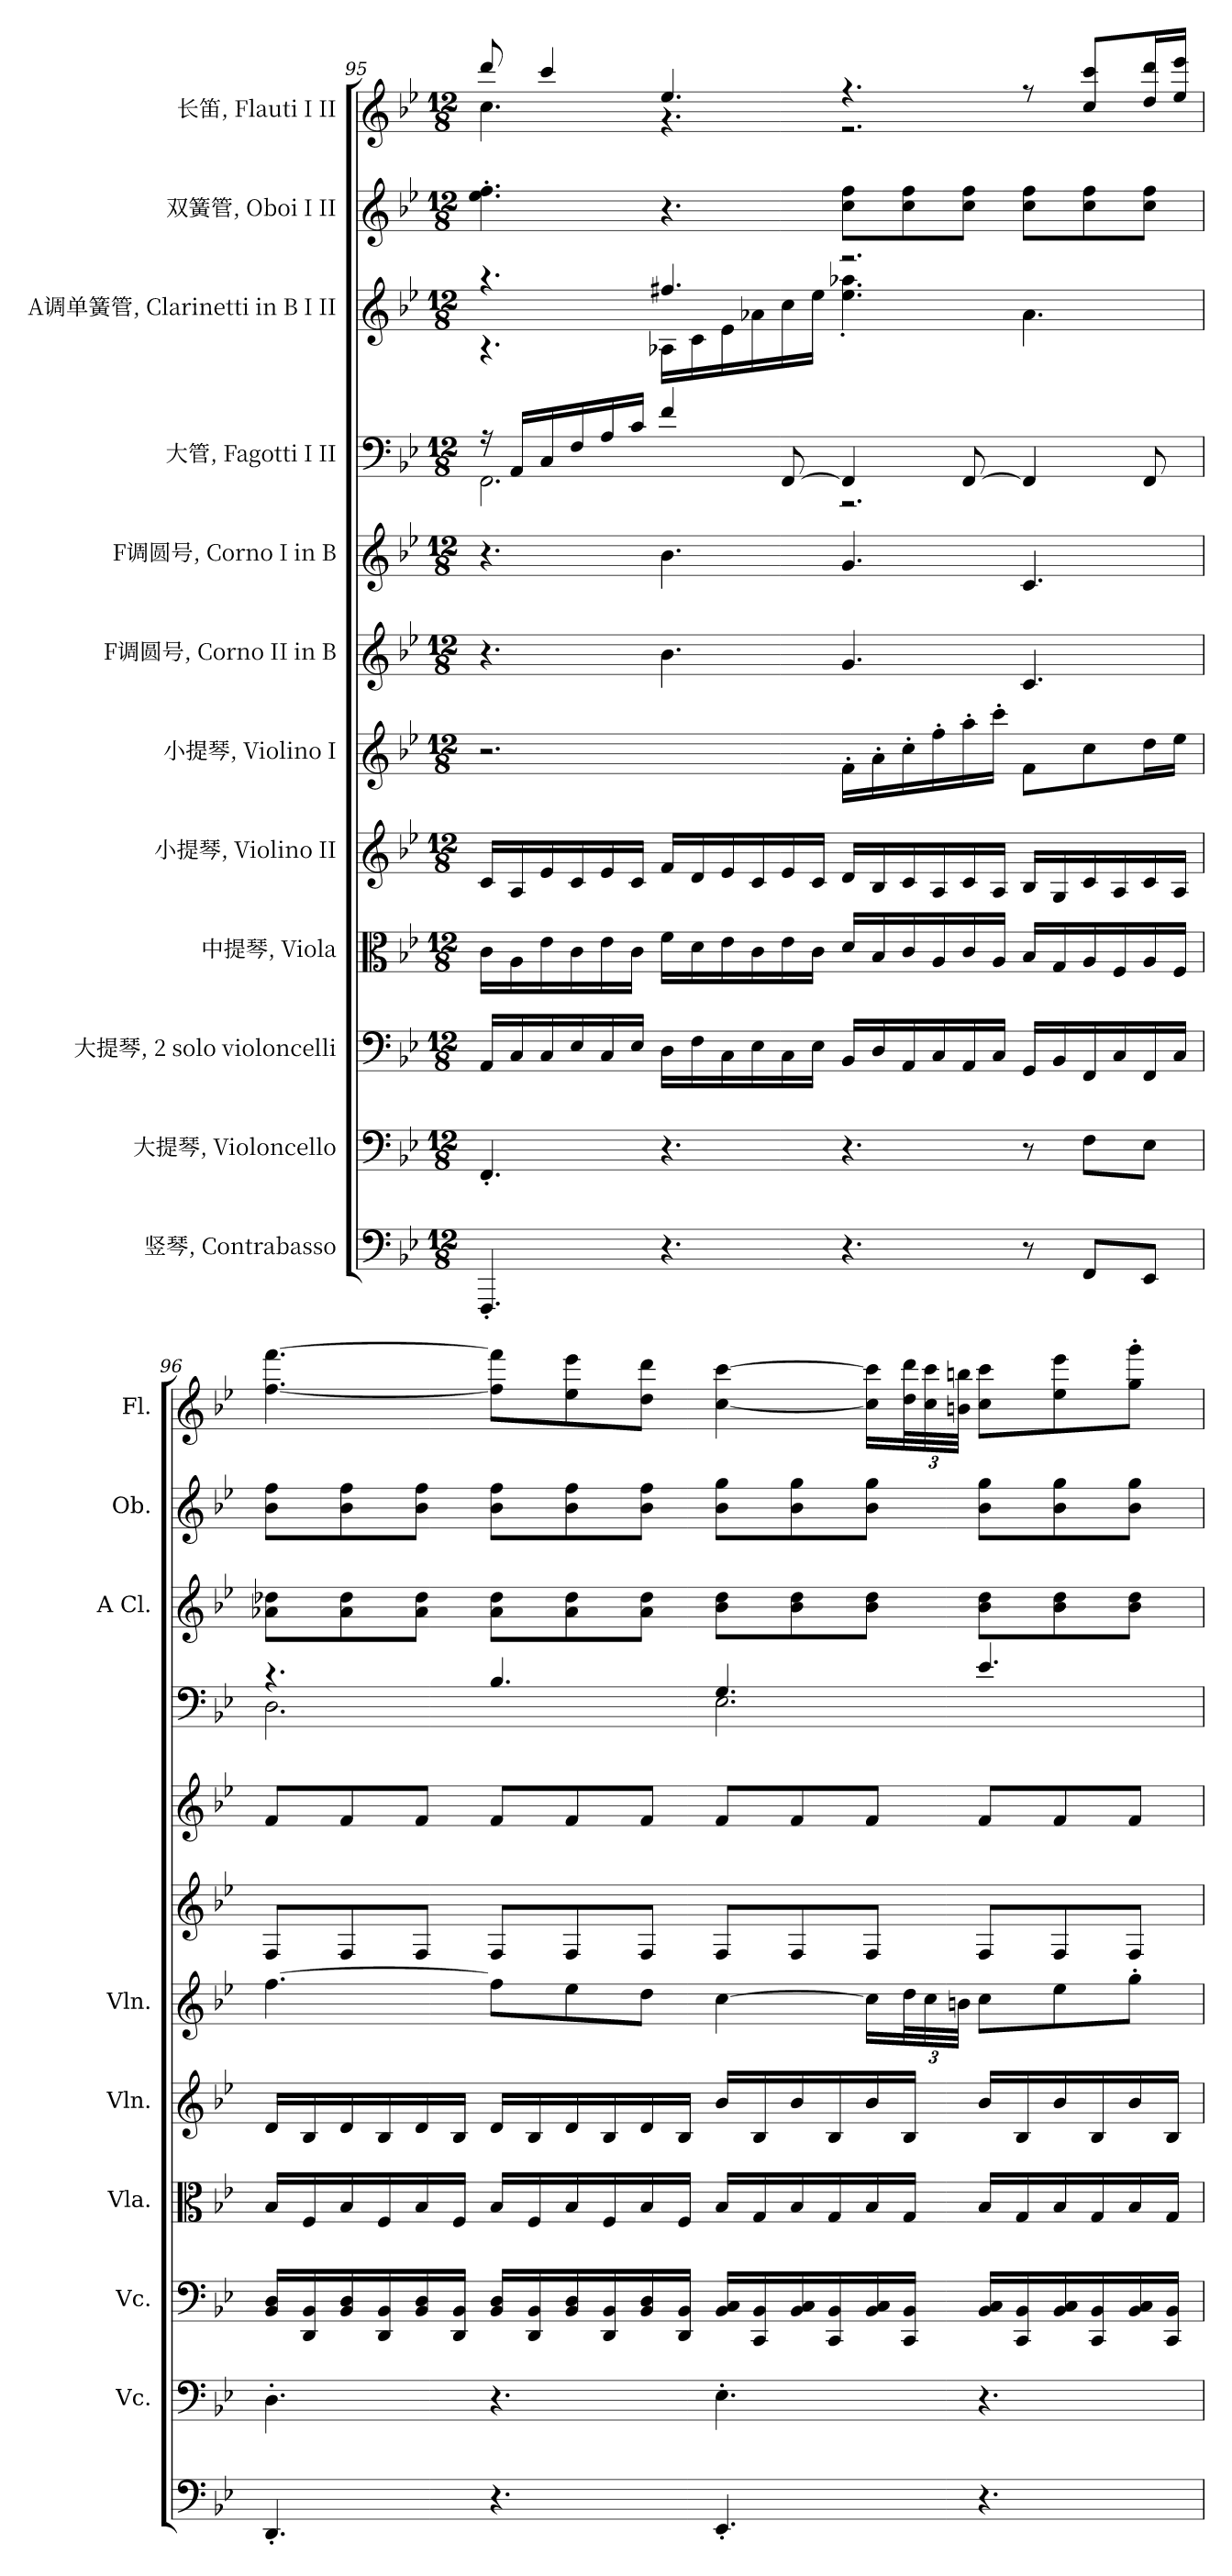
**kern	**kern	**kern	**kern	**kern	**kern	**kern	**kern	**kern	**kern	**kern	**kern
*part12	*part11	*part10	*part9	*part8	*part7	*part6	*part5	*part4	*part3	*part2	*part1
*staff12	*staff11	*staff10	*staff9	*staff8	*staff7	*staff6	*staff5	*staff4	*staff3	*staff2	*staff1
*I"竖琴, Contrabasso	*I"大提琴, Violoncello	*I"大提琴, 2 solo violoncelli	*I"中提琴, Viola	*I"小提琴, Violino II	*I"小提琴, Violino I	*I"F调圆号, Corno II in B	*I"F调圆号, Corno I in B	*I"大管, Fagotti I II	*I"A调单簧管, Clarinetti in B I II	*I"双簧管, Oboi I II	*I"长笛, Flauti I II
*	*I'Vc.	*I'Vc.	*I'Vla.	*I'Vln.	*I'Vln.	*	*	*	*I'A Cl.	*I'Ob.	*I'Fl.
!!LO:PB:g=z
*clefF4	*clefF4	*clefF4	*clefC3	*clefG2	*clefG2	*clefG2	*clefG2	*clefF4	*clefG2	*clefG2	*clefG2
*	*	*	*	*	*	*ITrd4c7	*ITrd4c7	*	*ITrd2c3	*	*
*k[b-e-]	*k[b-e-]	*k[b-e-]	*k[b-e-]	*k[b-e-]	*k[b-e-]	*k[b-e-a-]	*k[b-e-a-]	*k[b-e-]	*k[f#]	*k[b-e-]	*k[b-e-]
*M12/8	*M12/8	*M12/8	*M12/8	*M12/8	*M12/8	*M12/8	*M12/8	*M12/8	*M12/8	*M12/8	*M12/8
*MM58	*MM58	*MM58	*MM58	*MM58	*MM58	*MM58	*MM58	*MM58	*MM58	*MM58	*MM58
=95	=95	=95	=95	=95	=95	=95	=95	=95	=95	=95	=95
*	*	*	*	*	*	*	*	*^	*^	*	*^
4.FFF'/	4.FF'/	16AA/LL	16c\LL	16c/LL	2.r	4.r	4.r	16r	2.FF\	4.r	4.r	4.ee-\' 4.ff\'	8ddd/	4.cc\
.	.	16C/	16A\	16A/	.	.	.	16AA/LL	.	.	.	.	.	.
*	*	*	*	*	*	*	*	*	*	*	*	*	*MM64	*
.	.	16C/	16e-\	16e-/	.	.	.	16C/	.	.	.	.	4ccc/	.
.	.	16E-/	16c\	16c/	.	.	.	16F/	.	.	.	.	.	.
.	.	16C/	16e-\	16e-/	.	.	.	16A/	.	.	.	.	.	.
.	.	16E-/JJ	16c\JJ	16c/JJ	.	.	.	16c/JJ	.	.	.	.	.	.
*	*	*	*	*	*	*	*	*	*	*	*	*	*MM58	*
4.r	4.r	16D\LL	16f\LL	16f/LL	.	4.e-\	4.e-\	4f/	.	4.dd#X/	16Fn\LL	4.r	4.ee-/	4.r
.	.	16F\	16d\	16d/	.	.	.	.	.	.	16A\	.	.	.
.	.	16C\	16e-\	16e-/	.	.	.	.	.	.	16c\	.	.	.
.	.	16E-\	16c\	16c/	.	.	.	.	.	.	16fn\	.	.	.
.	.	16C\	16e-\	16e-/	.	.	.	[8FF/	.	.	16a\	.	.	.
.	.	16E-\JJ	16c\JJ	16c/JJ	.	.	.	.	.	.	16cc\JJ	.	.	.
*	*	*	*	*	*	*	*	*	*	*	*	*	*MM58	*
4.r	4.r	16BB-/LL	16d/LL	16d/LL	16f'\LL	4.c/	4.c/	4FF/]	2.r	2.r	4.cc\' 4.ffn\'	8cc\ 8ff\L	4.r	2.r
.	.	16D/	16B-/	16B-/	16a'\	.	.	.	.	.	.	.	.	.
.	.	16AA/	16c/	16c/	16cc'\	.	.	.	.	.	.	8cc\ 8ff\	.	.
.	.	16C/	16A/	16A/	16ff'\	.	.	.	.	.	.	.	.	.
.	.	16AA/	16c/	16c/	16aa'\	.	.	[8FF/	.	.	.	8cc\ 8ff\J	.	.
.	.	16C/JJ	16A/JJ	16A/JJ	16ccc'\JJ	.	.	.	.	.	.	.	.	.
*	*	*	*	*	*	*	*	*	*	*	*	*	*MM58	*
8r	8r	16GG/LL	16B-/LL	16B-/LL	8f\L	4.F/	4.F/	4FF/]	.	.	4.f\	8cc\ 8ff\L	8r	.
.	.	16BB-/	16G/	16G/	.	.	.	.	.	.	.	.	.	.
*	*	*	*	*	*	*	*	*	*	*	*	*	*MM64	*
8FF/L	8F\L	16FF/	16A/	16c/	8cc\	.	.	.	.	.	.	8cc\ 8ff\	8cc/ 8ccc/L	.
.	.	16C/	16F/	16A/	.	.	.	.	.	.	.	.	.	.
8EE-/J	8E-\J	16FF/	16A/	16c/	16dd\L	.	.	8FF/	.	.	.	8cc\ 8ff\J	16dd/ 16ddd/L	.
.	.	16C/JJ	16F/JJ	16A/JJ	16ee-\JJ	.	.	.	.	.	.	.	16ee-/ 16eee-/JJ	.
*	*	*	*	*	*	*	*	*	*	*v	*v	*	*v	*v
!!LO:PB:g=z
=96	=96	=96	=96	=96	=96	=96	=96	=96	=96	=96	=96	=96
*	*	*	*	*	*	*	*	*	*	*	*	*MM58
4.DD'/	4.D'\	16BB-/ 16D/LL	16B-/LL	16d/LL	[4.ff\	8BB-/L	8B-/L	4.r	2.D\	8fn\ 8b-X\L	8b-\ 8ff\L	[4.ff\ [4.fff\
.	.	16DD/ 16BB-/	16F/	16B-/	.	.	.	.	.	.	.	.
.	.	16BB-/ 16D/	16B-/	16d/	.	8BB-/	8B-/	.	.	8f\ 8b-\	8b-\ 8ff\	.
.	.	16DD/ 16BB-/	16F/	16B-/	.	.	.	.	.	.	.	.
.	.	16BB-/ 16D/	16B-/	16d/	.	8BB-/J	8B-/J	.	.	8f\ 8b-\J	8b-\ 8ff\J	.
.	.	16DD/ 16BB-/JJ	16F/JJ	16B-/JJ	.	.	.	.	.	.	.	.
*	*	*	*	*	*	*	*	*	*	*	*	*MM58
4.r	4.r	16BB-/ 16D/LL	16B-/LL	16d/LL	8ff\L]	8BB-/L	8B-/L	4.B-/	.	8f\ 8b-\L	8b-\ 8ff\L	8ff\] 8fff\]L
.	.	16DD/ 16BB-/	16F/	16B-/	.	.	.	.	.	.	.	.
*	*	*	*	*	*	*	*	*	*	*	*	*MM64
.	.	16BB-/ 16D/	16B-/	16d/	8ee-\	8BB-/	8B-/	.	.	8f\ 8b-\	8b-\ 8ff\	8ee-\ 8eee-\
.	.	16DD/ 16BB-/	16F/	16B-/	.	.	.	.	.	.	.	.
.	.	16BB-/ 16D/	16B-/	16d/	8dd\J	8BB-/J	8B-/J	.	.	8f\ 8b-\J	8b-\ 8ff\J	8dd\ 8ddd\J
.	.	16DD/ 16BB-/JJ	16F/JJ	16B-/JJ	.	.	.	.	.	.	.	.
*	*	*	*	*	*	*	*	*	*	*	*	*MM58
4.EE-'/	4.E-'\	16BB-/ 16C/LL	16B-/LL	16b-/LL	[4cc\	8BB-/L	8B-/L	4.G/	2.E-\	8g\ 8b-\L	8b-\ 8gg\L	[4cc\ [4ccc\
.	.	16CC/ 16BB-/	16G/	16B-/	.	.	.	.	.	.	.	.
.	.	16BB-/ 16C/	16B-/	16b-/	.	8BB-/	8B-/	.	.	8g\ 8b-\	8b-\ 8gg\	.
.	.	16CC/ 16BB-/	16G/	16B-/	.	.	.	.	.	.	.	.
.	.	16BB-/ 16C/	16B-/	16b-/	16cc\LL]	8BB-/J	8B-/J	.	.	8g\ 8b-\J	8b-\ 8gg\J	16cc\] 16ccc\]LL
*	*	*	*	*	*Xbrackettup	*	*	*	*	*	*	*Xbrackettup
.	.	16CC/ 16BB-/JJ	16G/JJ	16B-/JJ	48dd\L	.	.	.	.	.	.	48dd\ 48ddd\L
.	.	.	.	.	48cc\	.	.	.	.	.	.	48cc\ 48ccc\
.	.	.	.	.	48bn\JJJ	.	.	.	.	.	.	48bn\ 48bbn\JJJ
*	*	*	*	*	*	*	*	*	*	*	*	*MM58
4.r	4.r	16BB-/ 16C/LL	16B-/LL	16b-/LL	8cc\L	8BB-/L	8B-/L	4.e-/	.	8g\ 8b-\L	8b-\ 8gg\L	8cc\ 8ccc\L
.	.	16CC/ 16BB-/	16G/	16B-/	.	.	.	.	.	.	.	.
*	*	*	*	*	*	*	*	*	*	*	*	*MM64
.	.	16BB-/ 16C/	16B-/	16b-/	8ee-\	8BB-/	8B-/	.	.	8g\ 8b-\	8b-\ 8gg\	8ee-\ 8eee-\
.	.	16CC/ 16BB-/	16G/	16B-/	.	.	.	.	.	.	.	.
.	.	16BB-/ 16C/	16B-/	16b-/	8gg'\J	8BB-/J	8B-/J	.	.	8g\ 8b-\J	8b-\ 8gg\J	8gg\' 8ggg\'J
.	.	16CC/ 16BB-/JJ	16G/JJ	16B-/JJ	.	.	.	.	.	.	.	.
*	*	*	*	*	*	*	*	*v	*v	*	*	*
=	=	=	=	=	=	=	=	=	=	=	=
*-	*-	*-	*-	*-	*-	*-	*-	*-	*-	*-	*-
